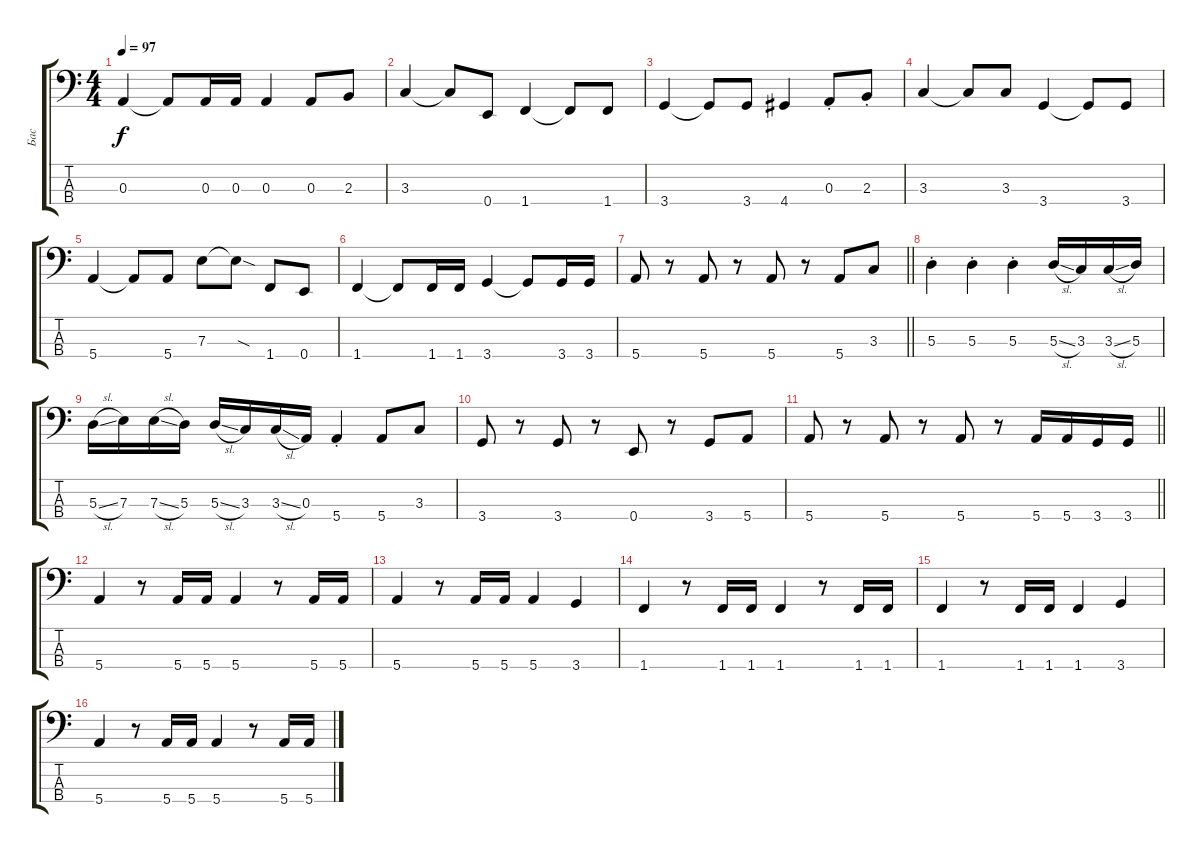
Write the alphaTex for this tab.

\track ("Бас" "Бас") {instrument electricbassfinger}
\staff {score tabs}
\tuning (G2 D2 A1 E1) {hide}
\ts (4 4)
\tempo 97
\clef f4
\ks c
0.3.4{dy f} 0.3{t}.8 0.3.16 0.3.16 0.3.4 0.3.8 2.3.8 |
3.3.4 3.3{t}.8 0.4.8 1.4.4 1.4{t}.8 1.4.8 |
3.4.4 3.4{t}.8 3.4.8 4.4.4 0.3{st}.8 2.3{st}.8 |
3.3.4 3.3{t}.8 3.3.8 3.4.4 3.4{t}.8 3.4.8 |
5.4.4 5.4{t}.8 5.4.8 7.3.8 7.3{sod t}.8 1.4.8 0.4.8 |
1.4.4 1.4{t}.8 1.4.16 1.4.16 3.4.4 3.4{t}.8 3.4.16 3.4.16 |
\barLineRight lightlight
5.4.8 r.8 5.4.8 r.8 5.4.8 r.8 5.4.8 3.3.8 |
5.3{st}.4 5.3{st}.4 5.3{st}.4 5.3{sl}.16 3.3.16 3.3{sl}.16 5.3.16 |
5.3{sl}.16 7.3.16 7.3{sl}.16 5.3.16 5.3{sl}.16 3.3.16 3.3{sl}.16 0.3.16 5.4{st}.4 5.4.8 3.3.8 |
3.4.8 r.8 3.4.8 r.8 0.4.8 r.8 3.4.8 5.4.8 |
\barLineRight lightlight
5.4.8 r.8 5.4.8 r.8 5.4.8 r.8 5.4.16 5.4.16 3.4.16 3.4.16 |
5.4.4 r.8 5.4.16 5.4.16 5.4.4 r.8 5.4.16 5.4.16 |
5.4.4 r.8 5.4.16 5.4.16 5.4.4 3.4.4 |
1.4.4 r.8 1.4.16 1.4.16 1.4.4 r.8 1.4.16 1.4.16 |
1.4.4 r.8 1.4.16 1.4.16 1.4.4 3.4.4 |
5.4.4 r.8 5.4.16 5.4.16 5.4.4 r.8 5.4.16 5.4.16
